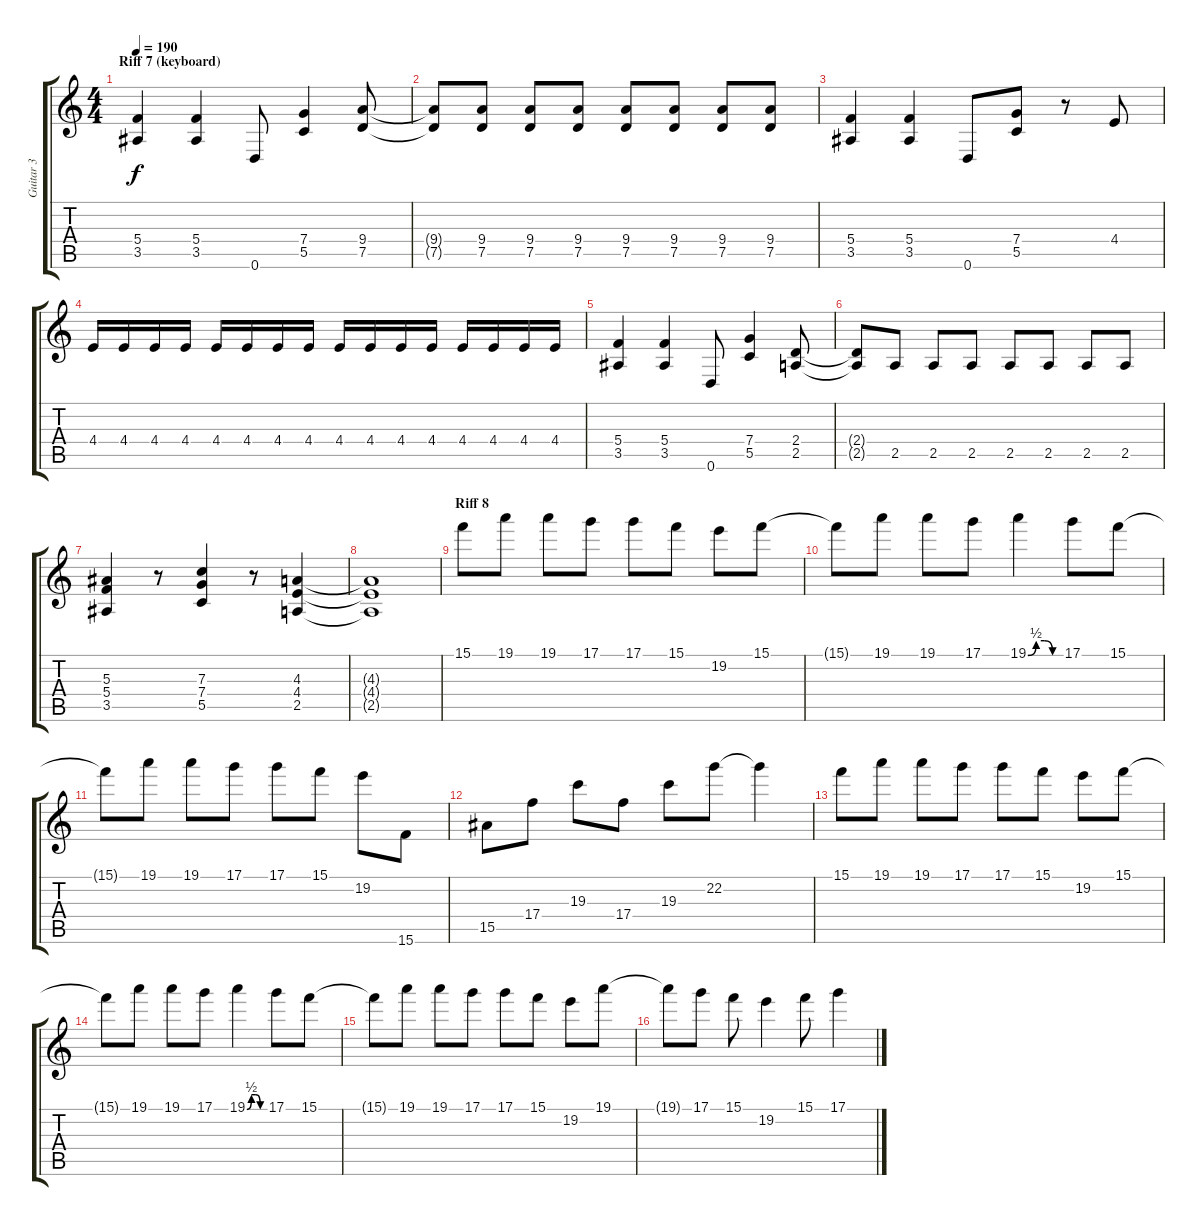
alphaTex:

\track ("Guitar 3" "Guitar 3") {instrument overdrivenguitar}
\staff {score tabs}
\tuning (D4 A3 F3 C3 G2 D2) {hide}
\ts (4 4)
\section ("" "Riff 7 (keyboard)")
\tempo 190
\clef g2
\ks c
(5.4 3.5).4{dy f} (5.4 3.5).4 0.6.8 (7.4 5.5).4 (9.4 7.5).8 |
(9.4{t} 7.5{t}).8 (9.4 7.5).8 (9.4 7.5).8 (9.4 7.5).8 (9.4 7.5).8 (9.4 7.5).8 (9.4 7.5).8 (9.4 7.5).8 |
(5.4 3.5).4 (5.4 3.5).4 0.6.8 (7.4 5.5).8 r.8 4.4.8 |
4.4.16 4.4.16 4.4.16 4.4.16 4.4.16 4.4.16 4.4.16 4.4.16 4.4.16 4.4.16 4.4.16 4.4.16 4.4.16 4.4.16 4.4.16 4.4.16 |
(5.4 3.5).4 (5.4 3.5).4 0.6.8 (7.4 5.5).4 (2.4 2.5).8 |
(2.4{t} 2.5{t}).8 2.5.8 2.5.8 2.5.8 2.5.8 2.5.8 2.5.8 2.5.8 |
(5.3 5.4 3.5).4 r.8 (7.3 7.4 5.5).4 r.8 (4.3 4.4 2.5).4 |
(4.3{t} 4.4{t} 2.5{t}).1 |
\section ("" "Riff 8")
15.1.8 19.1.8 19.1.8 17.1.8 17.1.8 15.1.8 19.2.8 15.1.8 |
15.1{t}.8 19.1.8 19.1.8 17.1.8 19.1{be (custom 0 0 15 2 30 2 45 0 60 0)}.4 17.1.8 15.1.8 |
15.1{t}.8 19.1.8 19.1.8 17.1.8 17.1.8 15.1.8 19.2.8 15.6.8 |
15.5.8 17.4.8 19.3.8 17.4.8 19.3.8 22.2.8 22.2{t}.4 |
15.1.8 19.1.8 19.1.8 17.1.8 17.1.8 15.1.8 19.2.8 15.1.8 |
15.1{t}.8 19.1.8 19.1.8 17.1.8 19.1{be (custom 0 0 15 2 30 2 45 0 60 0)}.4 17.1.8 15.1.8 |
15.1{t}.8 19.1.8 19.1.8 17.1.8 17.1.8 15.1.8 19.2.8 19.1.8 |
19.1{t}.8 17.1.8 15.1.8 19.2.4 15.1.8 17.1.4
